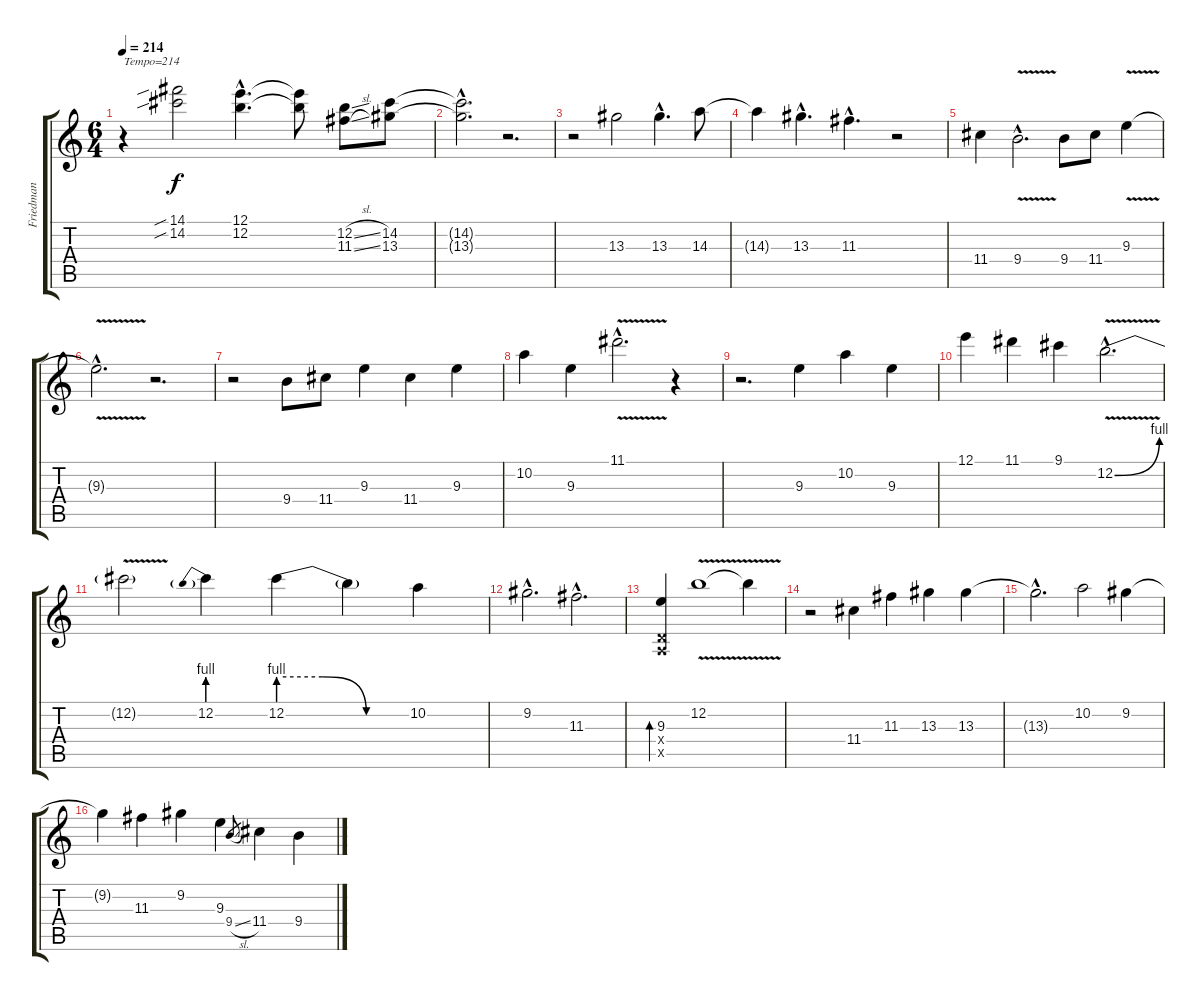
\track ("Friedman" "Friedman") {instrument acousticguitarsteel}
\staff {score tabs}
\tuning (E4 B3 G3 D3 A2 E2) {hide}
\ts (6 4)
\tempo 214
\clef g2
\ks c
r.4{txt "Tempo=214" dy f} (14.1{sib} 14.2{sib}).2 (12.1{hac} 12.2{hac}).4{d} (12.1{t} 12.2{t}).8 (12.2{sl} 11.3{sl}).8 (14.2 13.3).8 |
(14.2{hac t} 13.3{hac t}).2{d} r.2{d} |
r.2 13.3.2 13.3{hac}.4{d} 14.3.8 |
14.3{t}.4 13.3{hac}.4{d} 11.3{hac}.4{d} r.2 |
11.4.4 9.4{v hac}.2{d} 9.4.8 11.4.8 9.3{v}.4 |
9.3{hac t}.2{d} r.2{d} |
r.2 9.4.8 11.4.8 9.3.4 11.4.4 9.3.4 |
10.2.4 9.3.4 11.1{v hac}.2{d} r.4 |
r.2{d} 9.3.4 10.2.4 9.3.4 |
12.1.4 11.1.4 9.1.4 12.2{be (bend 0 0 60 4) v hac}.2{d} |
12.2{t}.2 12.2{be (prebend 0 4 60 4)}.4 12.2{be (custom 0 4 20 4 40 0 60 0)}.4 12.2{t}.4 10.2.4 |
9.2{hac}.2{d} 11.3{hac}.2{d} |
(9.3 0.4{x} 0.5{x}).4{bd 240} 12.2{v}.1 12.2{t}.4 |
r.2 11.4.4 11.3.4 13.3.4 13.3.4 |
13.3{hac t}.2{d} 10.2.2 9.2.4 |
9.2{t}.4 11.3.4 9.2.4 9.3.4 9.4{sl}.8{gr} 11.4.4 9.4.4
